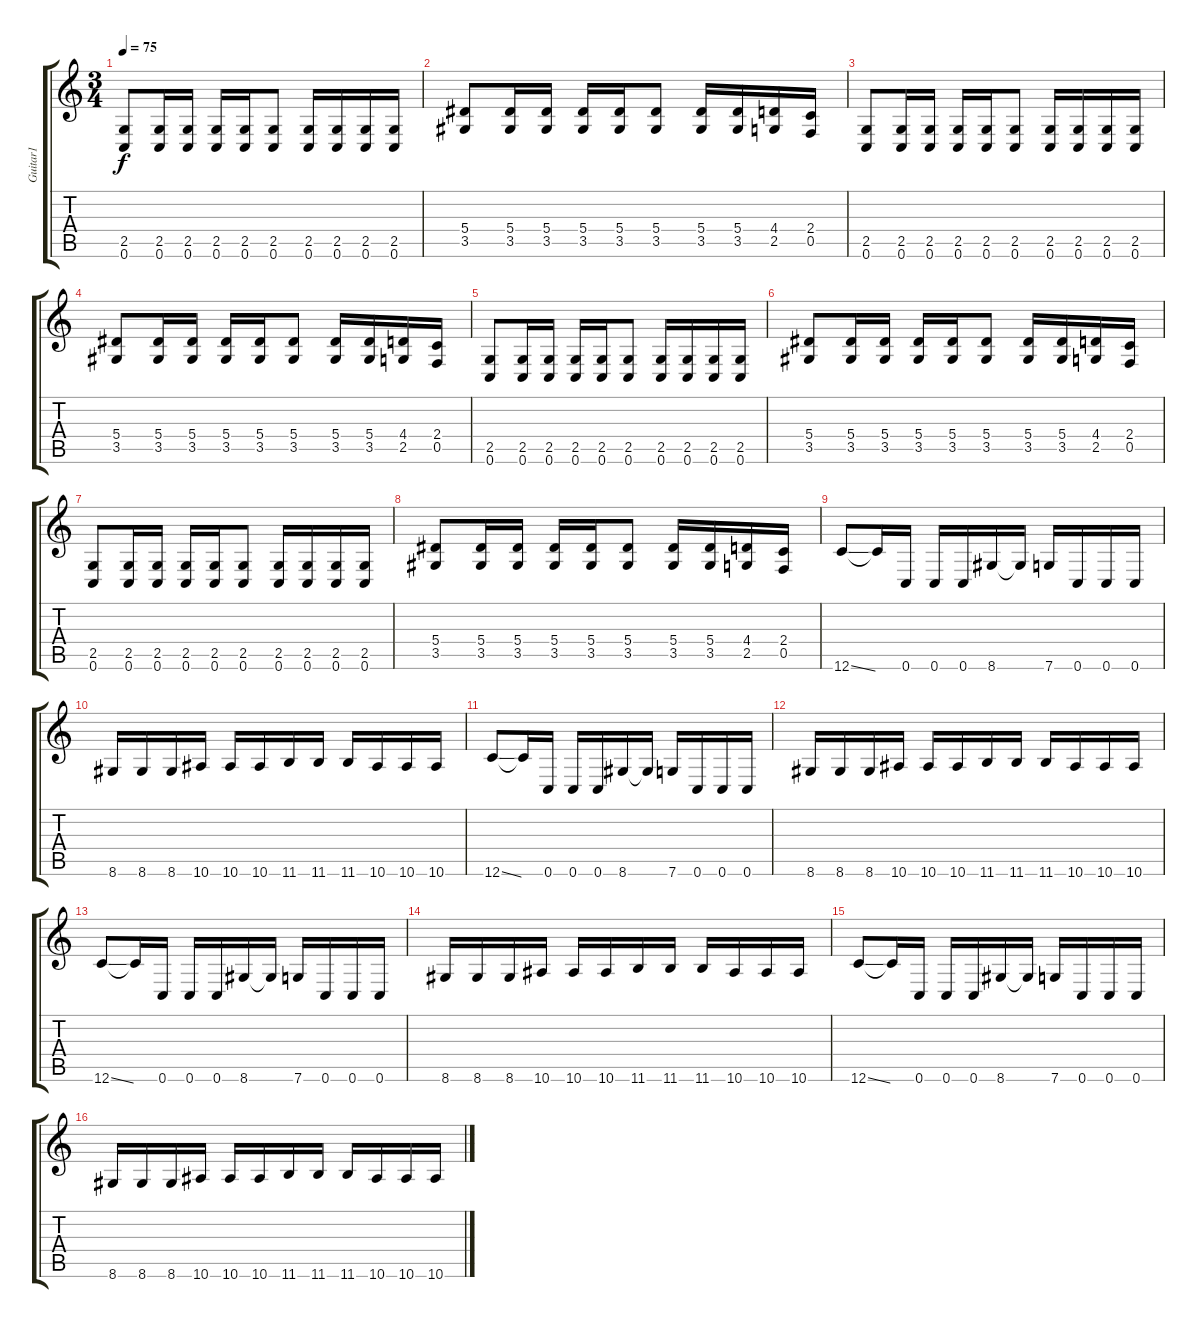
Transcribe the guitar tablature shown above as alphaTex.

\track ("Guitar1" "Guitar1") {instrument overdrivenguitar}
\staff {score tabs}
\tuning (C4 G3 Eb3 Bb2 F2 C2) {hide}
\ts (3 4)
\tempo 75
\clef g2
\ks c
(2.5 0.6).8{dy f instrument overdrivenguitar} (2.5 0.6).16 (2.5 0.6).16 (2.5 0.6).16 (2.5 0.6).16 (2.5 0.6).8 (2.5 0.6).16 (2.5 0.6).16 (2.5 0.6).16 (2.5 0.6).16 |
(5.4 3.5).8 (5.4 3.5).16 (5.4 3.5).16 (5.4 3.5).16 (5.4 3.5).16 (5.4 3.5).8 (5.4 3.5).16 (5.4 3.5).16 (4.4 2.5).16 (2.4 0.5).16 |
(2.5 0.6).8 (2.5 0.6).16 (2.5 0.6).16 (2.5 0.6).16 (2.5 0.6).16 (2.5 0.6).8 (2.5 0.6).16 (2.5 0.6).16 (2.5 0.6).16 (2.5 0.6).16 |
(5.4 3.5).8 (5.4 3.5).16 (5.4 3.5).16 (5.4 3.5).16 (5.4 3.5).16 (5.4 3.5).8 (5.4 3.5).16 (5.4 3.5).16 (4.4 2.5).16 (2.4 0.5).16 |
(2.5 0.6).8 (2.5 0.6).16 (2.5 0.6).16 (2.5 0.6).16 (2.5 0.6).16 (2.5 0.6).8 (2.5 0.6).16 (2.5 0.6).16 (2.5 0.6).16 (2.5 0.6).16 |
(5.4 3.5).8 (5.4 3.5).16 (5.4 3.5).16 (5.4 3.5).16 (5.4 3.5).16 (5.4 3.5).8 (5.4 3.5).16 (5.4 3.5).16 (4.4 2.5).16 (2.4 0.5).16 |
(2.5 0.6).8 (2.5 0.6).16 (2.5 0.6).16 (2.5 0.6).16 (2.5 0.6).16 (2.5 0.6).8 (2.5 0.6).16 (2.5 0.6).16 (2.5 0.6).16 (2.5 0.6).16 |
(5.4 3.5).8 (5.4 3.5).16 (5.4 3.5).16 (5.4 3.5).16 (5.4 3.5).16 (5.4 3.5).8 (5.4 3.5).16 (5.4 3.5).16 (4.4 2.5).16 (2.4 0.5).16 |
12.6{ss}.8 12.6{t}.16 0.6.16 0.6.16 0.6.16 8.6.16 8.6{t}.16 7.6.16 0.6.16 0.6.16 0.6.16 |
8.6.16 8.6.16 8.6.16 10.6.16 10.6.16 10.6.16 11.6.16 11.6.16 11.6.16 10.6.16 10.6.16 10.6.16 |
12.6{ss}.8 12.6{t}.16 0.6.16 0.6.16 0.6.16 8.6.16 8.6{t}.16 7.6.16 0.6.16 0.6.16 0.6.16 |
8.6.16 8.6.16 8.6.16 10.6.16 10.6.16 10.6.16 11.6.16 11.6.16 11.6.16 10.6.16 10.6.16 10.6.16 |
12.6{ss}.8 12.6{t}.16 0.6.16 0.6.16 0.6.16 8.6.16 8.6{t}.16 7.6.16 0.6.16 0.6.16 0.6.16 |
8.6.16 8.6.16 8.6.16 10.6.16 10.6.16 10.6.16 11.6.16 11.6.16 11.6.16 10.6.16 10.6.16 10.6.16 |
12.6{ss}.8 12.6{t}.16 0.6.16 0.6.16 0.6.16 8.6.16 8.6{t}.16 7.6.16 0.6.16 0.6.16 0.6.16 |
8.6.16 8.6.16 8.6.16 10.6.16 10.6.16 10.6.16 11.6.16 11.6.16 11.6.16 10.6.16 10.6.16 10.6.16
